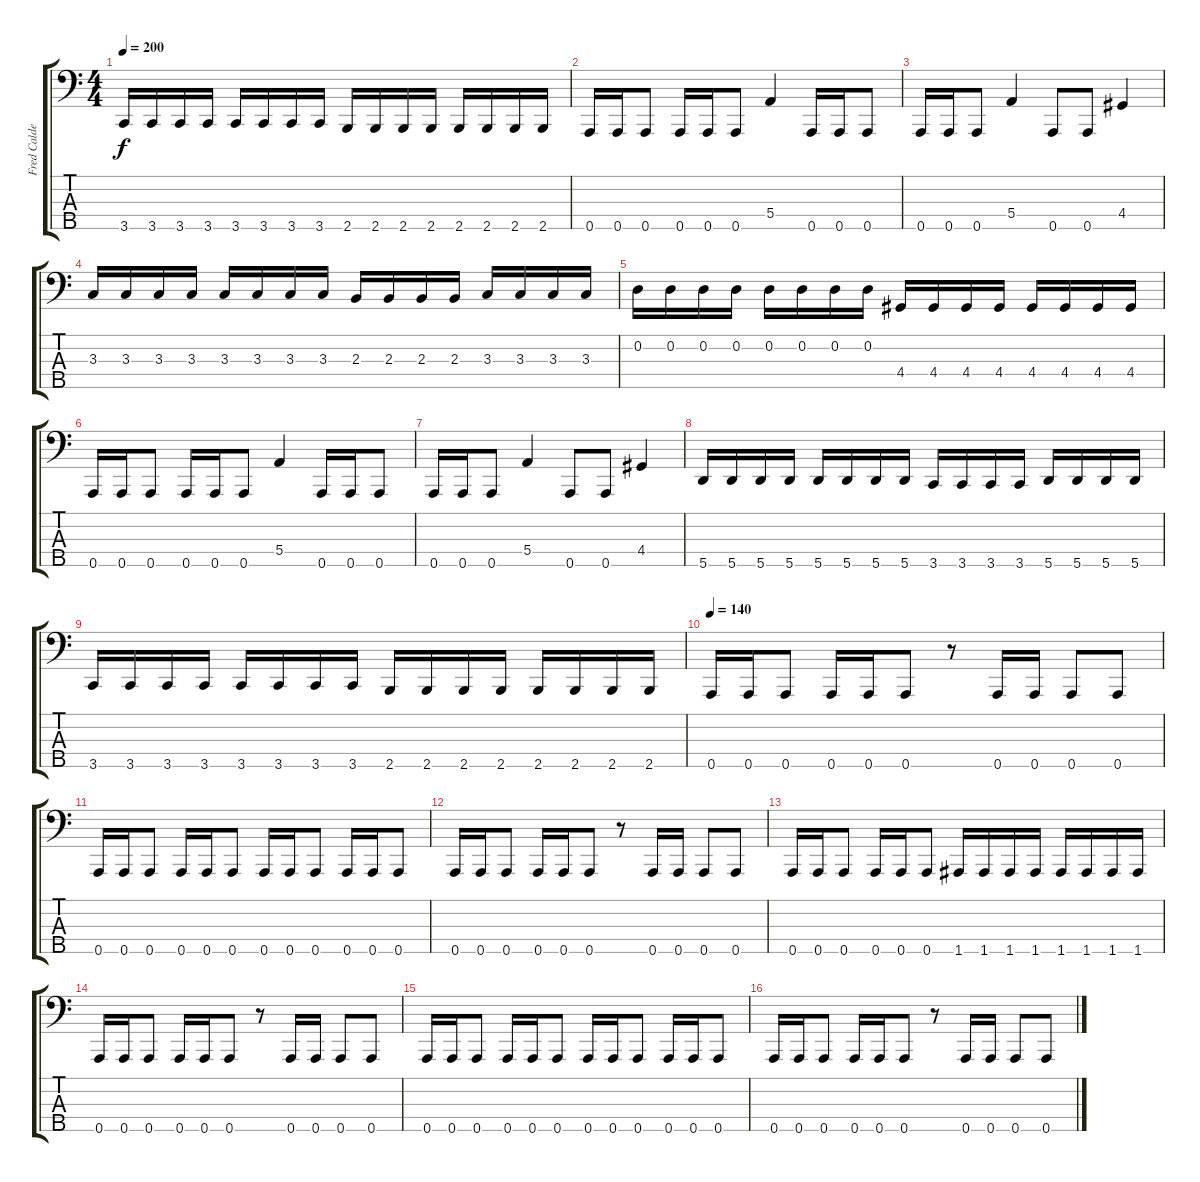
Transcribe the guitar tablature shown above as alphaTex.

\track ("Fred Calderon" "Fred Calde") {instrument electricbasspick}
\staff {score tabs}
\tuning (G2 D2 A1 E1 A0) {hide}
\ts (4 4)
\tempo 200
\clef f4
\ks c
3.5.16{dy f} 3.5.16 3.5.16 3.5.16 3.5.16 3.5.16 3.5.16 3.5.16 2.5.16 2.5.16 2.5.16 2.5.16 2.5.16 2.5.16 2.5.16 2.5.16 |
0.5.16 0.5.16 0.5.8 0.5.16 0.5.16 0.5.8 5.4.4 0.5.16 0.5.16 0.5.8 |
0.5.16 0.5.16 0.5.8 5.4.4 0.5.8 0.5.8 4.4.4 |
3.3.16 3.3.16 3.3.16 3.3.16 3.3.16 3.3.16 3.3.16 3.3.16 2.3.16 2.3.16 2.3.16 2.3.16 3.3.16 3.3.16 3.3.16 3.3.16 |
0.2.16 0.2.16 0.2.16 0.2.16 0.2.16 0.2.16 0.2.16 0.2.16 4.4.16 4.4.16 4.4.16 4.4.16 4.4.16 4.4.16 4.4.16 4.4.16 |
0.5.16 0.5.16 0.5.8 0.5.16 0.5.16 0.5.8 5.4.4 0.5.16 0.5.16 0.5.8 |
0.5.16 0.5.16 0.5.8 5.4.4 0.5.8 0.5.8 4.4.4 |
5.5.16 5.5.16 5.5.16 5.5.16 5.5.16 5.5.16 5.5.16 5.5.16 3.5.16 3.5.16 3.5.16 3.5.16 5.5.16 5.5.16 5.5.16 5.5.16 |
3.5.16 3.5.16 3.5.16 3.5.16 3.5.16 3.5.16 3.5.16 3.5.16 2.5.16 2.5.16 2.5.16 2.5.16 2.5.16 2.5.16 2.5.16 2.5.16 |
\tempo 140
0.5.16 0.5.16 0.5.8 0.5.16 0.5.16 0.5.8 r.8 0.5.16 0.5.16 0.5.8 0.5.8 |
0.5.16 0.5.16 0.5.8 0.5.16 0.5.16 0.5.8 0.5.16 0.5.16 0.5.8 0.5.16 0.5.16 0.5.8 |
0.5.16 0.5.16 0.5.8 0.5.16 0.5.16 0.5.8 r.8 0.5.16 0.5.16 0.5.8 0.5.8 |
0.5.16 0.5.16 0.5.8 0.5.16 0.5.16 0.5.8 1.5.16 1.5.16 1.5.16 1.5.16 1.5.16 1.5.16 1.5.16 1.5.16 |
0.5.16 0.5.16 0.5.8 0.5.16 0.5.16 0.5.8 r.8 0.5.16 0.5.16 0.5.8 0.5.8 |
0.5.16 0.5.16 0.5.8 0.5.16 0.5.16 0.5.8 0.5.16 0.5.16 0.5.8 0.5.16 0.5.16 0.5.8 |
0.5.16 0.5.16 0.5.8 0.5.16 0.5.16 0.5.8 r.8 0.5.16 0.5.16 0.5.8 0.5.8
